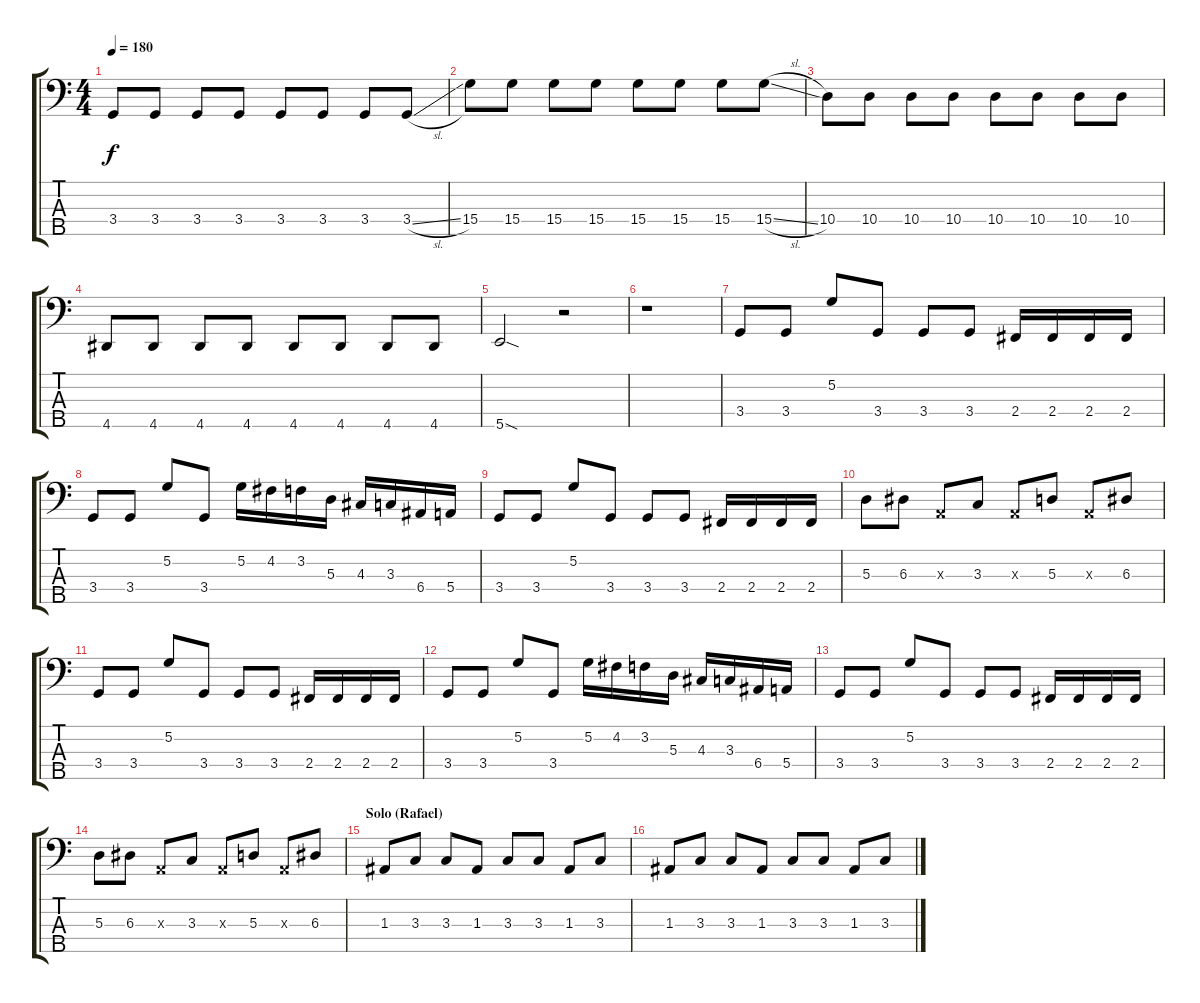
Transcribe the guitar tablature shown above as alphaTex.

\track "" {instrument electricbassfinger}
\staff {score tabs}
\tuning (G2 D2 A1 E1 B0) {hide}
\ts (4 4)
\tempo 180
\clef f4
\ks c
3.4.8{dy f} 3.4.8 3.4.8 3.4.8 3.4.8 3.4.8 3.4.8 3.4{sl}.8 |
15.4.8 15.4.8 15.4.8 15.4.8 15.4.8 15.4.8 15.4.8 15.4{sl}.8 |
10.4.8 10.4.8 10.4.8 10.4.8 10.4.8 10.4.8 10.4.8 10.4.8 |
4.5.8 4.5.8 4.5.8 4.5.8 4.5.8 4.5.8 4.5.8 4.5.8 |
5.5{sod}.2 r.2 |
r.1 |
3.4.8 3.4.8 5.2.8 3.4.8 3.4.8 3.4.8 2.4.16 2.4.16 2.4.16 2.4.16 |
3.4.8 3.4.8 5.2.8 3.4.8 5.2.16 4.2.16 3.2.16 5.3.16 4.3.16 3.3.16 6.4.16 5.4.16 |
3.4.8 3.4.8 5.2.8 3.4.8 3.4.8 3.4.8 2.4.16 2.4.16 2.4.16 2.4.16 |
5.3.8 6.3.8 0.3{x}.8 3.3.8 0.3{x}.8 5.3.8 0.3{x}.8 6.3.8 |
3.4.8 3.4.8 5.2.8 3.4.8 3.4.8 3.4.8 2.4.16 2.4.16 2.4.16 2.4.16 |
3.4.8 3.4.8 5.2.8 3.4.8 5.2.16 4.2.16 3.2.16 5.3.16 4.3.16 3.3.16 6.4.16 5.4.16 |
3.4.8 3.4.8 5.2.8 3.4.8 3.4.8 3.4.8 2.4.16 2.4.16 2.4.16 2.4.16 |
5.3.8 6.3.8 0.3{x}.8 3.3.8 0.3{x}.8 5.3.8 0.3{x}.8 6.3.8 |
\section ("" "Solo (Rafael)")
1.3.8 3.3.8 3.3.8 1.3.8 3.3.8 3.3.8 1.3.8 3.3.8 |
1.3.8 3.3.8 3.3.8 1.3.8 3.3.8 3.3.8 1.3.8 3.3.8
